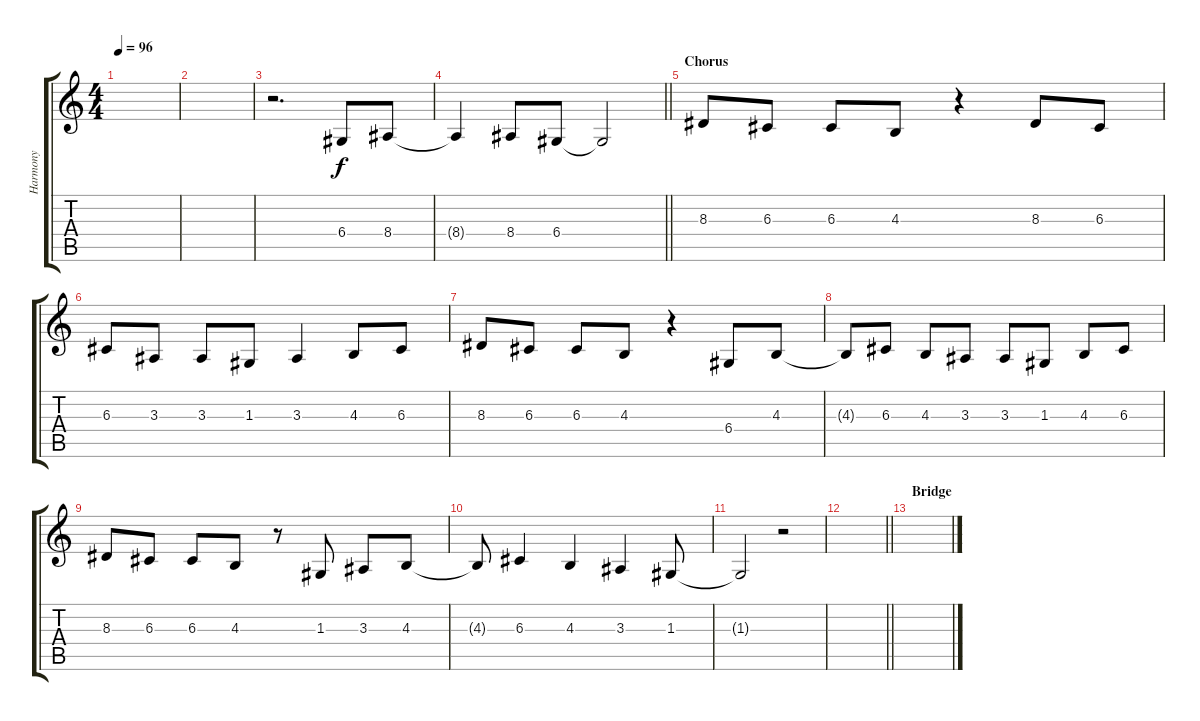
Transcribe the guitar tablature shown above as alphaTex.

\track ("Harmony" "Harmony") {instrument trombone}
\staff {score tabs}
\tuning (E4 B3 G3 D3 A2 E2) {hide}
\ts (4 4)
\tempo 96
\clef g2
\ks c
|
|
r.2{d} 6.4.8 8.4.8 |
\barLineRight lightlight
8.4{t}.4 8.4.8 6.4.8 6.4{t}.2 |
\section ("" "Chorus")
8.3.8 6.3.8 6.3.8 4.3.8 r.4 8.3.8 6.3.8 |
6.3.8 3.3.8 3.3.8 1.3.8 3.3.4 4.3.8 6.3.8 |
8.3.8 6.3.8 6.3.8 4.3.8 r.4 6.4.8 4.3.8 |
4.3{t}.8 6.3.8 4.3.8 3.3.8 3.3.8 1.3.8 4.3.8 6.3.8 |
8.3.8 6.3.8 6.3.8 4.3.8 r.8 1.3.8 3.3.8 4.3.8 |
4.3{t}.8 6.3.4 4.3.4 3.3.4 1.3.8 |
1.3{t}.2 r.2 |
\barLineRight lightlight
|
\section ("" "Bridge")
